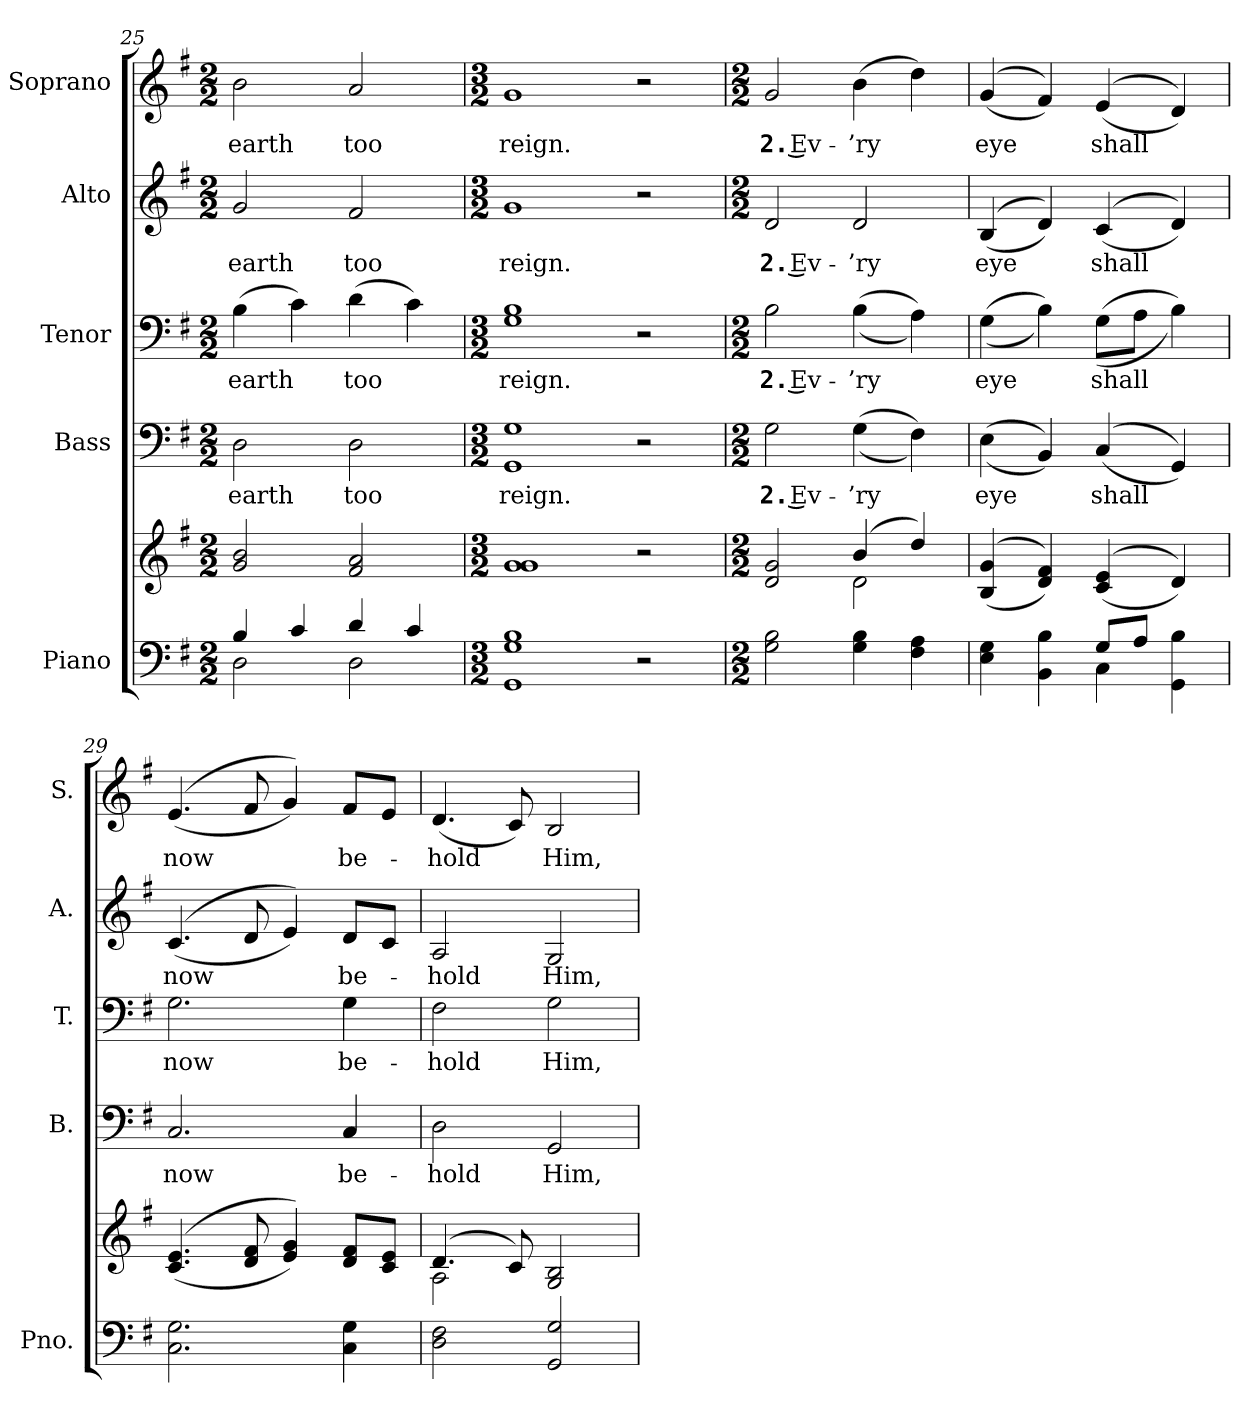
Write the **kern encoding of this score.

**kern	**kern	**kern	**text	**kern	**text	**kern	**text	**kern	**text
*part5	*part5	*part4	*part4	*part3	*part3	*part2	*part2	*part1	*part1
*staff6	*staff5	*staff4	*staff4	*staff3	*staff3	*staff2	*staff2	*staff1	*staff1
*I"Piano	*	*I"Bass	*	*I"Tenor	*	*I"Alto	*	*I"Soprano	*
*I'Pno.	*	*I'B.	*	*I'T.	*	*I'A.	*	*I'S.	*
!!LO:PB:g=z
*clefF4	*clefG2	*clefF4	*	*clefF4	*	*clefG2	*	*clefG2	*
*k[f#]	*k[f#]	*k[f#]	*	*k[f#]	*	*k[f#]	*	*k[f#]	*
*G:	*G:	*G:	*	*G:	*	*G:	*	*G:	*
*M2/2	*M2/2	*M2/2	*	*M2/2	*	*M2/2	*	*M2/2	*
=25	=25	=25	=25	=25	=25	=25	=25	=25	=25
*^	*	*	*	*	*	*	*	*	*
!	!	!	!	!LO:LY:b:color=#000000	!	!	!	!	!	!
!	!	!	!	!	!	!LO:LY:b:color=#000000	!	!	!	!
!	!	!	!	!	!	!	!	!LO:LY:b:color=#000000	!	!
!	!	!	!	!	!	!	!	!	!	!LO:LY:b:color=#000000
4Bi/	2Di\	2gi/ 2bi	2Di\	earth	(4Bi\	earth	2gi/	earth	2bi\	earth
4ci/	.	.	.	.	4ci\)	.	.	.	.	.
!	!	!	!	!LO:LY:b:color=#000000	!	!	!	!	!	!
!	!	!	!	!	!	!LO:LY:b:color=#000000	!	!	!	!
!	!	!	!	!	!	!	!	!LO:LY:b:color=#000000	!	!
!	!	!	!	!	!	!	!	!	!	!LO:LY:b:color=#000000
4di/	2Di\	2f#i/ 2ai	2Di\	too	(4di\	too	2f#i/	too	2ai/	too
4ci/	.	.	.	.	4ci\)	.	.	.	.	.
*v	*v	*	*	*	*	*	*	*	*	*
=26	=26	=26	=26	=26	=26	=26	=26	=26	=26
*M3/2	*M3/2	*M3/2	*	*M3/2	*	*M3/2	*	*M3/2	*
!	!	!	!LO:LY:b:color=#000000	!	!	!	!	!	!
!	!	!	!	!	!LO:LY:b:color=#000000	!	!	!	!
!	!	!	!	!	!	!	!LO:LY:b:color=#000000	!	!
!	!	!	!	!	!	!	!	!	!LO:LY:b:color=#000000
1GGi 1Gi 1Bi	1gi 1gi	1GGi 1Gi	reign.	1Gi 1Bi	reign.	1gi	reign.	1gi	reign.
2r	2r	2r	.	2r	.	2r	.	2r	.
=27	=27	=27	=27	=27	=27	=27	=27	=27	=27
*M2/2	*M2/2	*M2/2	*	*M2/2	*	*M2/2	*	*M2/2	*
*	*^	*	*	*	*	*	*	*	*
!	!	!	!	!LO:LY:b:color=#000000	!	!	!	!	!	!
!	!	!	!	!	!	!LO:LY:b:color=#000000	!	!	!	!
!	!	!	!	!	!	!	!	!LO:LY:b:color=#000000	!	!
!	!	!	!	!	!	!	!	!	!	!LO:LY:b:color=#000000
2Gi\ 2Bi	2di/ 2gi	2ryy	2Gi\	2. Ev-	2Bi\	2. Ev-	2di/	2. Ev-	2gi/	2. Ev-
!	!	!	!	!LO:LY:b:color=#000000	!	!	!	!	!	!
!	!	!	!	!	!	!LO:LY:b:color=#000000	!	!	!	!
!	!	!	!	!	!	!	!	!LO:LY:b:color=#000000	!	!
!	!	!	!	!	!	!	!	!	!	!LO:LY:b:color=#000000
4Gi\ 4Bi	(4bi/	2di\	((4Gi\	-’ry	((4Bi\	-’ry	2di/	-’ry	(4bi\	-’ry
4F#i\ 4Ai	4ddi/)	.	4F#i\))	.	4Ai\))	.	.	.	4ddi\)	.
*	*v	*v	*	*	*	*	*	*	*	*
!!LO:PB:g=z
=28	=28	=28	=28	=28	=28	=28	=28	=28	=28
*^	*	*	*	*	*	*	*	*	*
!	!	!	!	!LO:LY:b:color=#000000	!	!	!	!	!	!
!	!	!	!	!	!	!LO:LY:b:color=#000000	!	!	!	!
!	!	!	!	!	!	!	!	!LO:LY:b:color=#000000	!	!
!	!	!	!	!	!	!	!	!	!	!LO:LY:b:color=#000000
4Ei\ 4Gi	2ryy	((4Bi/ 4gi	((4Ei\	eye	((4Gi\	eye	((4Bi/	eye	((4gi/	eye
4BBi\ 4Bi	.	4di/ 4f#i))	4BBi/))	.	4Bi\))	.	4di/))	.	4f#i/))	.
!	!	!	!	!LO:LY:b:color=#000000	!	!	!	!	!	!
!	!	!	!	!	!	!LO:LY:b:color=#000000	!	!	!	!
!	!	!	!	!	!	!	!	!LO:LY:b:color=#000000	!	!
!	!	!	!	!	!	!	!	!	!	!LO:LY:b:color=#000000
8Gi/L	4Ci\	((4ci/ 4ei	((4Ci/	shall	((8Gi\L	shall	((4ci/	shall	((4ei/	shall
8Ai/J	.	.	.	.	8Ai\J	.	.	.	.	.
4GGi\ 4Bi	4ryy	4di/))	4GGi/))	.	4Bi\))	.	4di/))	.	4di/))	.
*v	*v	*	*	*	*	*	*	*	*	*
=29	=29	=29	=29	=29	=29	=29	=29	=29	=29
*^	*	*	*	*	*	*	*	*	*
!	!	!	!	!LO:LY:b:color=#000000	!	!	!	!	!	!
*v	*v	*	*	*	*	*	*	*	*	*
*^	*	*	*	*	*	*	*	*	*
!	!	!	!	!	!	!LO:LY:b:color=#000000	!	!	!	!
*v	*v	*	*	*	*	*	*	*	*	*
*^	*	*	*	*	*	*	*	*	*
!	!	!	!	!	!	!	!	!LO:LY:b:color=#000000	!	!
*v	*v	*	*	*	*	*	*	*	*	*
*^	*	*	*	*	*	*	*	*	*
!	!	!	!	!	!	!	!	!	!	!LO:LY:b:color=#000000
*v	*v	*	*	*	*	*	*	*	*	*
2.Ci\ 2.Gi	((4.ci/ 4.ei	2.Ci/	now	2.Gi\	now	((4.ci/	now	((4.ei/	now
.	8di/ 8f#i	.	.	.	.	8di/	.	8f#i/	.
.	4ei/ 4gi))	.	.	.	.	4ei/))	.	4gi/))	.
!	!	!	!LO:LY:b:color=#000000	!	!	!	!	!	!
!	!	!	!	!	!LO:LY:b:color=#000000	!	!	!	!
!	!	!	!	!	!	!	!LO:LY:b:color=#000000	!	!
!	!	!	!	!	!	!	!	!	!LO:LY:b:color=#000000
4Ci\ 4Gi	8di/ 8f#iL	4Ci/	be-	4Gi\	be-	8di/L	be-	8f#i/L	be-
.	8ci/ 8eiJ	.	.	.	.	8ci/J	.	8ei/J	.
=30	=30	=30	=30	=30	=30	=30	=30	=30	=30
*	*^	*	*	*	*	*	*	*	*
!	!	!	!	!LO:LY:b:color=#000000	!	!	!	!	!	!
!	!	!	!	!	!	!LO:LY:b:color=#000000	!	!	!	!
!	!	!	!	!	!	!	!	!LO:LY:b:color=#000000	!	!
!	!	!	!	!	!	!	!	!	!	!LO:LY:b:color=#000000
2Di\ 2F#i	(4.di/	2Ai\	2Di\	-hold	2F#i\	-hold	2Ai/	-hold	(4.di/	-hold
.	8ci/)	.	.	.	.	.	.	.	8ci/)	.
!	!	!	!	!LO:LY:b:color=#000000	!	!	!	!	!	!
!	!	!	!	!	!	!LO:LY:b:color=#000000	!	!	!	!
!	!	!	!	!	!	!	!	!LO:LY:b:color=#000000	!	!
!	!	!	!	!	!	!	!	!	!	!LO:LY:b:color=#000000
2GGi/ 2Gi	2Gi/ 2Bi	2ryy	2GGi/	Him,	2Gi\	Him,	2Gi/	Him,	2Bi/	Him,
*	*v	*v	*	*	*	*	*	*	*	*
=	=	=	=	=	=	=	=	=	=
*-	*-	*-	*-	*-	*-	*-	*-	*-	*-
